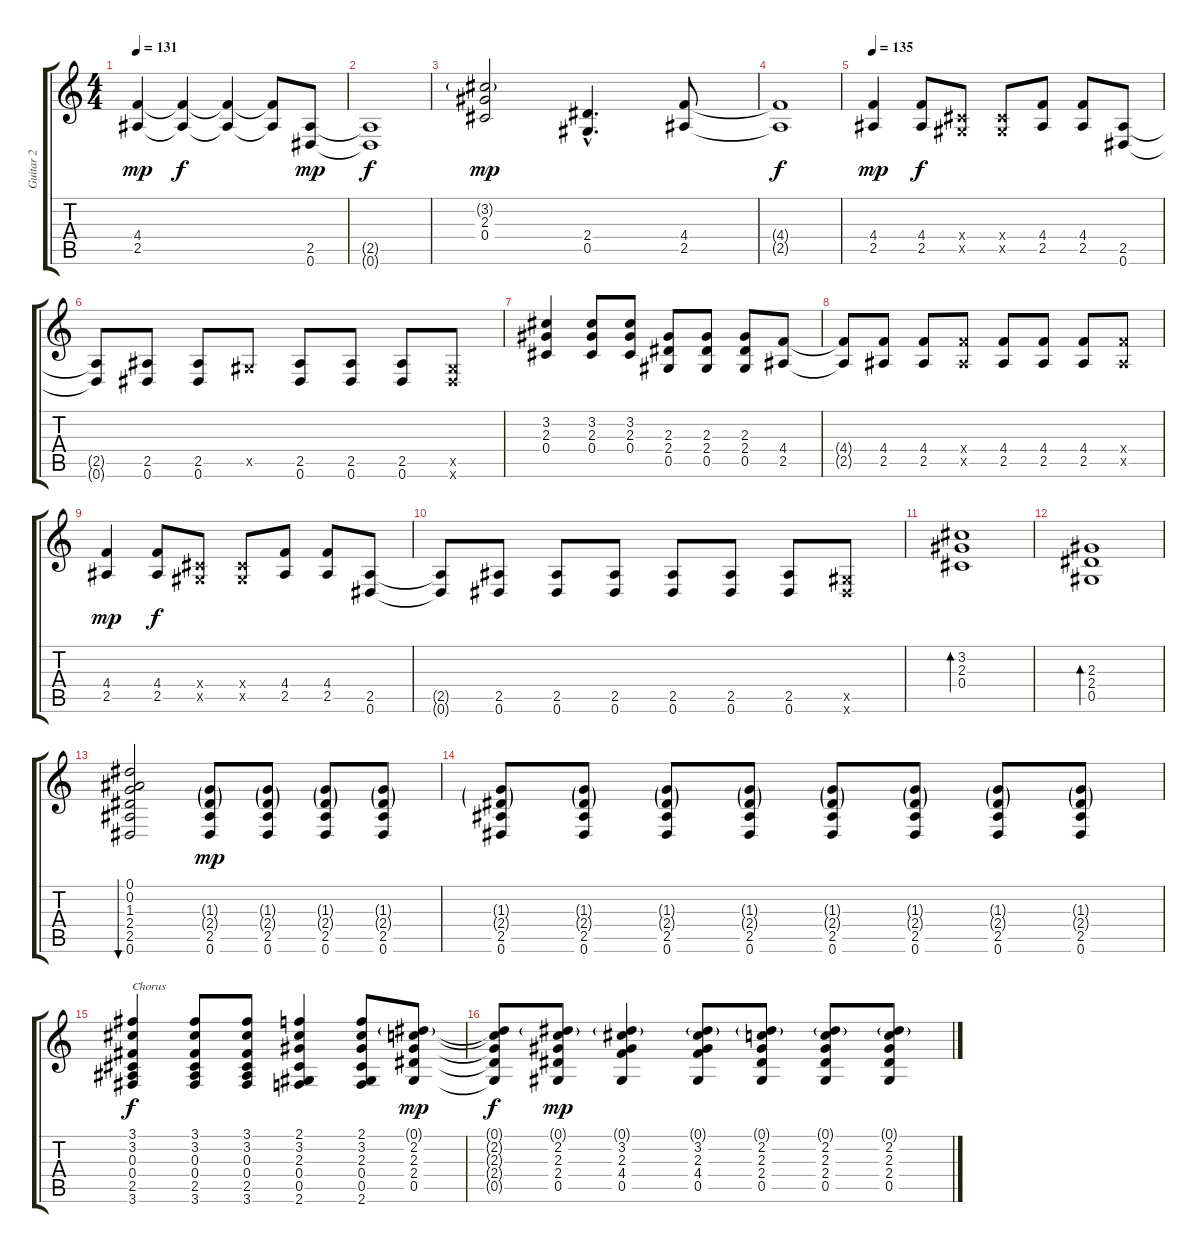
\track ("Guitar 2" "Guitar 2") {instrument overdrivenguitar}
\staff {score tabs}
\tuning (Eb4 Bb3 Gb3 Db3 Ab2 Eb2) {hide}
\ts (4 4)
\tempo 131
\clef g2
\ks c
(4.4 2.5).4{dy mp} (4.4{t} 2.5{t}).4{dy f} (4.4{t} 2.5{t}).4 (4.4{t} 2.5{t}).8 (2.5 0.6).8{dy mp} |
(2.5{t} 0.6{t}).1{dy f} |
(3.2{g} 2.3 0.4).2{dy mp} (2.4{hac} 0.5{hac}).4{d} (4.4 2.5).8 |
(4.4{t} 2.5{t}).1{dy f} |
\tempo 135
(4.4 2.5).4{dy mp} (4.4 2.5).8{dy f} (0.4{x} 0.5{x}).8 (0.4{x} 0.5{x}).8 (4.4 2.5).8 (4.4 2.5).8 (2.5 0.6).8 |
(2.5{t} 0.6{t}).8 (2.5 0.6).8 (2.5 0.6).8 0.5{x}.8 (2.5 0.6).8 (2.5 0.6).8 (2.5 0.6).8 (0.5{x} 0.6{x}).8 |
(3.2 2.3 0.4).4 (3.2 2.3 0.4).8 (3.2 2.3 0.4).8 (2.3 2.4 0.5).8 (2.3 2.4 0.5).8 (2.3 2.4 0.5).8 (4.4 2.5).8 |
(4.4{t} 2.5{t}).8 (4.4 2.5).8 (4.4 2.5).8 (4.4{x} 2.5{x}).8 (4.4 2.5).8 (4.4 2.5).8 (4.4 2.5).8 (4.4{x} 2.5{x}).8 |
(4.4 2.5).4{dy mp} (4.4 2.5).8{dy f} (0.4{x} 0.5{x}).8 (0.4{x} 0.5{x}).8 (4.4 2.5).8 (4.4 2.5).8 (2.5 0.6).8 |
(2.5{t} 0.6{t}).8 (2.5 0.6).8 (2.5 0.6).8 (2.5 0.6).8 (2.5 0.6).8 (2.5 0.6).8 (2.5 0.6).8 (0.5{x} 0.6{x}).8 |
(3.2 2.3 0.4).1{bd 60} |
(2.3 2.4 0.5).1{bd 60} |
(0.1 0.2 1.3 2.4 2.5 0.6).2{bu 120} (1.3{g} 2.4{g} 2.5 0.6).8{dy mp} (1.3{g} 2.4{g} 2.5 0.6).8 (1.3{g} 2.4{g} 2.5 0.6).8 (1.3{g} 2.4{g} 2.5 0.6).8 |
(1.3{g} 2.4{g} 2.5 0.6).8 (1.3{g} 2.4{g} 2.5 0.6).8 (1.3{g} 2.4{g} 2.5 0.6).8 (1.3{g} 2.4{g} 2.5 0.6).8 (1.3{g} 2.4{g} 2.5 0.6).8 (1.3{g} 2.4{g} 2.5 0.6).8 (1.3{g} 2.4{g} 2.5 0.6).8 (1.3{g} 2.4{g} 2.5 0.6).8 |
(3.1 3.2 0.3 0.4 2.5 3.6).4{txt "Chorus" dy f} (3.1 3.2 0.3 0.4 2.5 3.6).8 (3.1 3.2 0.3 0.4 2.5 3.6).8 (2.1 3.2 2.3 0.4 0.5 2.6).4 (2.1 3.2 2.3 0.4 0.5 2.6).8 (0.1{g} 2.2 2.3 2.4 0.5).8{dy mp} |
(0.1{t} 2.2{t} 2.3{t} 2.4{t} 0.5{t}).8{dy f} (0.1{g} 2.2 2.3 2.4 0.5).8{dy mp} (0.1{g} 3.2 2.3 4.4 0.5).4 (0.1{g} 3.2 2.3 4.4 0.5).8 (0.1{g} 2.2 2.3 2.4 0.5).8 (0.1{g} 2.2 2.3 2.4 0.5).8 (0.1{g} 2.2 2.3 2.4 0.5).8
